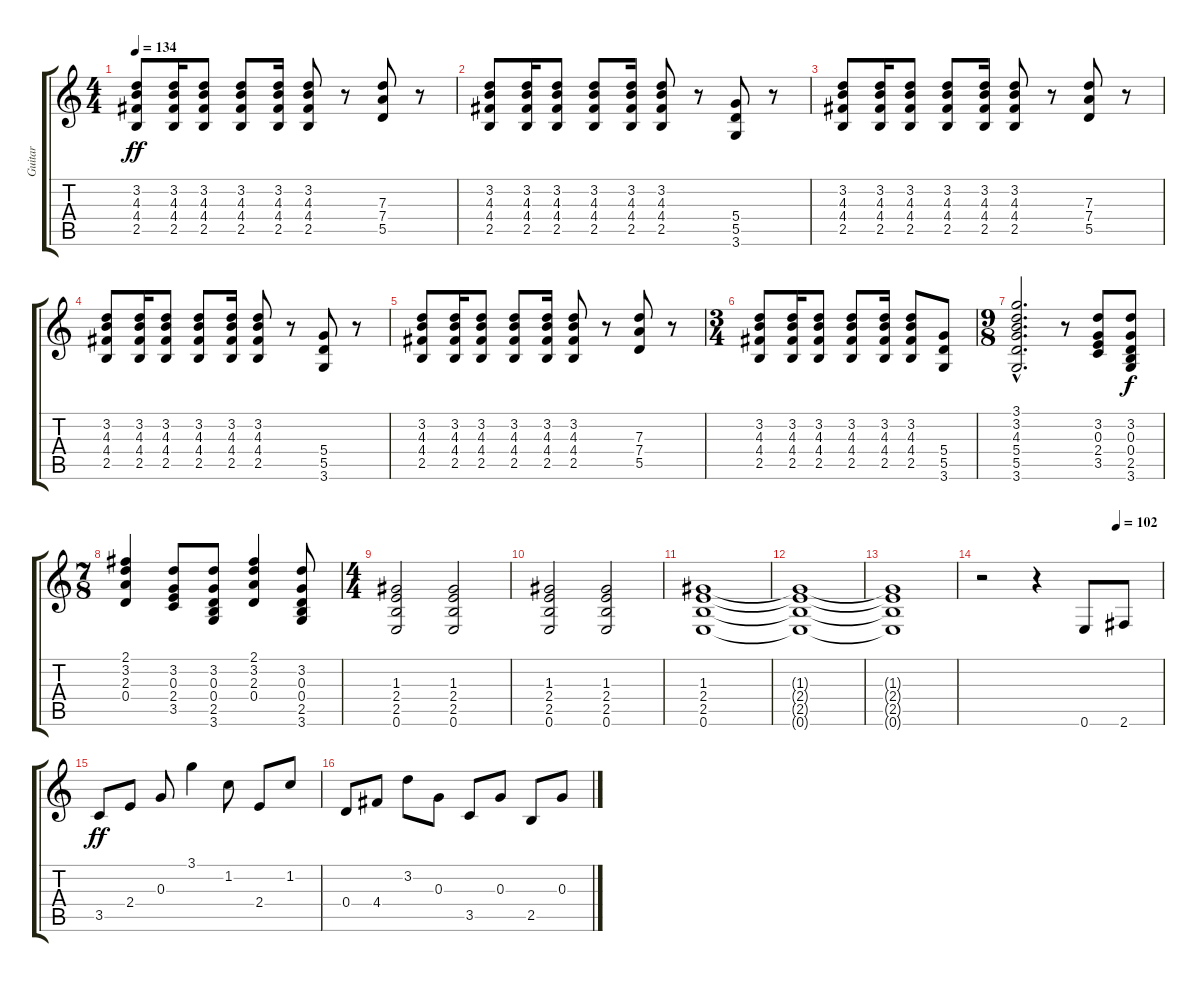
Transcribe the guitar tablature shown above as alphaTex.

\track ("Guitar" "Guitar") {instrument acousticguitarsteel}
\staff {score tabs}
\tuning (E4 B3 G3 D3 A2 E2) {hide}
\ts (4 4)
\tempo 134
\clef g2
\ks c
(3.2 4.3 4.4 2.5).8{dy ff} (3.2 4.3 4.4 2.5).16 (3.2 4.3 4.4 2.5).8 (3.2 4.3 4.4 2.5).8 (3.2 4.3 4.4 2.5).16 (3.2 4.3 4.4 2.5).8 r.8 (7.3 7.4 5.5).8 r.8 |
(3.2 4.3 4.4 2.5).8 (3.2 4.3 4.4 2.5).16 (3.2 4.3 4.4 2.5).8 (3.2 4.3 4.4 2.5).8 (3.2 4.3 4.4 2.5).16 (3.2 4.3 4.4 2.5).8 r.8 (5.4 5.5 3.6).8 r.8 |
(3.2 4.3 4.4 2.5).8 (3.2 4.3 4.4 2.5).16 (3.2 4.3 4.4 2.5).8 (3.2 4.3 4.4 2.5).8 (3.2 4.3 4.4 2.5).16 (3.2 4.3 4.4 2.5).8 r.8 (7.3 7.4 5.5).8 r.8 |
(3.2 4.3 4.4 2.5).8 (3.2 4.3 4.4 2.5).16 (3.2 4.3 4.4 2.5).8 (3.2 4.3 4.4 2.5).8 (3.2 4.3 4.4 2.5).16 (3.2 4.3 4.4 2.5).8 r.8 (5.4 5.5 3.6).8 r.8 |
(3.2 4.3 4.4 2.5).8 (3.2 4.3 4.4 2.5).16 (3.2 4.3 4.4 2.5).8 (3.2 4.3 4.4 2.5).8 (3.2 4.3 4.4 2.5).16 (3.2 4.3 4.4 2.5).8 r.8 (7.3 7.4 5.5).8 r.8 |
\ts (3 4)
(3.2 4.3 4.4 2.5).8 (3.2 4.3 4.4 2.5).16 (3.2 4.3 4.4 2.5).8 (3.2 4.3 4.4 2.5).8 (3.2 4.3 4.4 2.5).16 (3.2 4.3 4.4 2.5).8 (5.4 5.5 3.6).8 |
\ts (9 8)
(3.1{hac} 3.2{hac} 4.3{hac} 5.4{hac} 5.5{hac} 3.6{hac}).2{d} r.8 (3.2 0.3 2.4 3.5).8 (3.2 0.3 0.4 2.5 3.6).8{dy f} |
\ts (7 8)
(2.1 3.2 2.3 0.4).4 (3.2 0.3 2.4 3.5).8 (3.2 0.3 0.4 2.5 3.6).8 (2.1 3.2 2.3 0.4).4 (3.2 0.3 0.4 2.5 3.6).8 |
\ts (4 4)
(1.3 2.4 2.5 0.6).2 (1.3 2.4 2.5 0.6).2 |
(1.3 2.4 2.5 0.6).2 (1.3 2.4 2.5 0.6).2 |
(1.3 2.4 2.5 0.6).1 |
(1.3{t} 2.4{t} 2.5{t} 0.6{t}).1 |
(1.3{t} 2.4{t} 2.5{t} 0.6{t}).1 |
\tempo (102 0.75)
r.2 r.4 0.6.8 2.6.8 |
3.5.8{dy ff} 2.4.8 0.3.8 3.1.4 1.2.8 2.4.8 1.2.8 |
0.4.8 4.4.8 3.2.8 0.3.8 3.5.8 0.3.8 2.5.8 0.3.8
